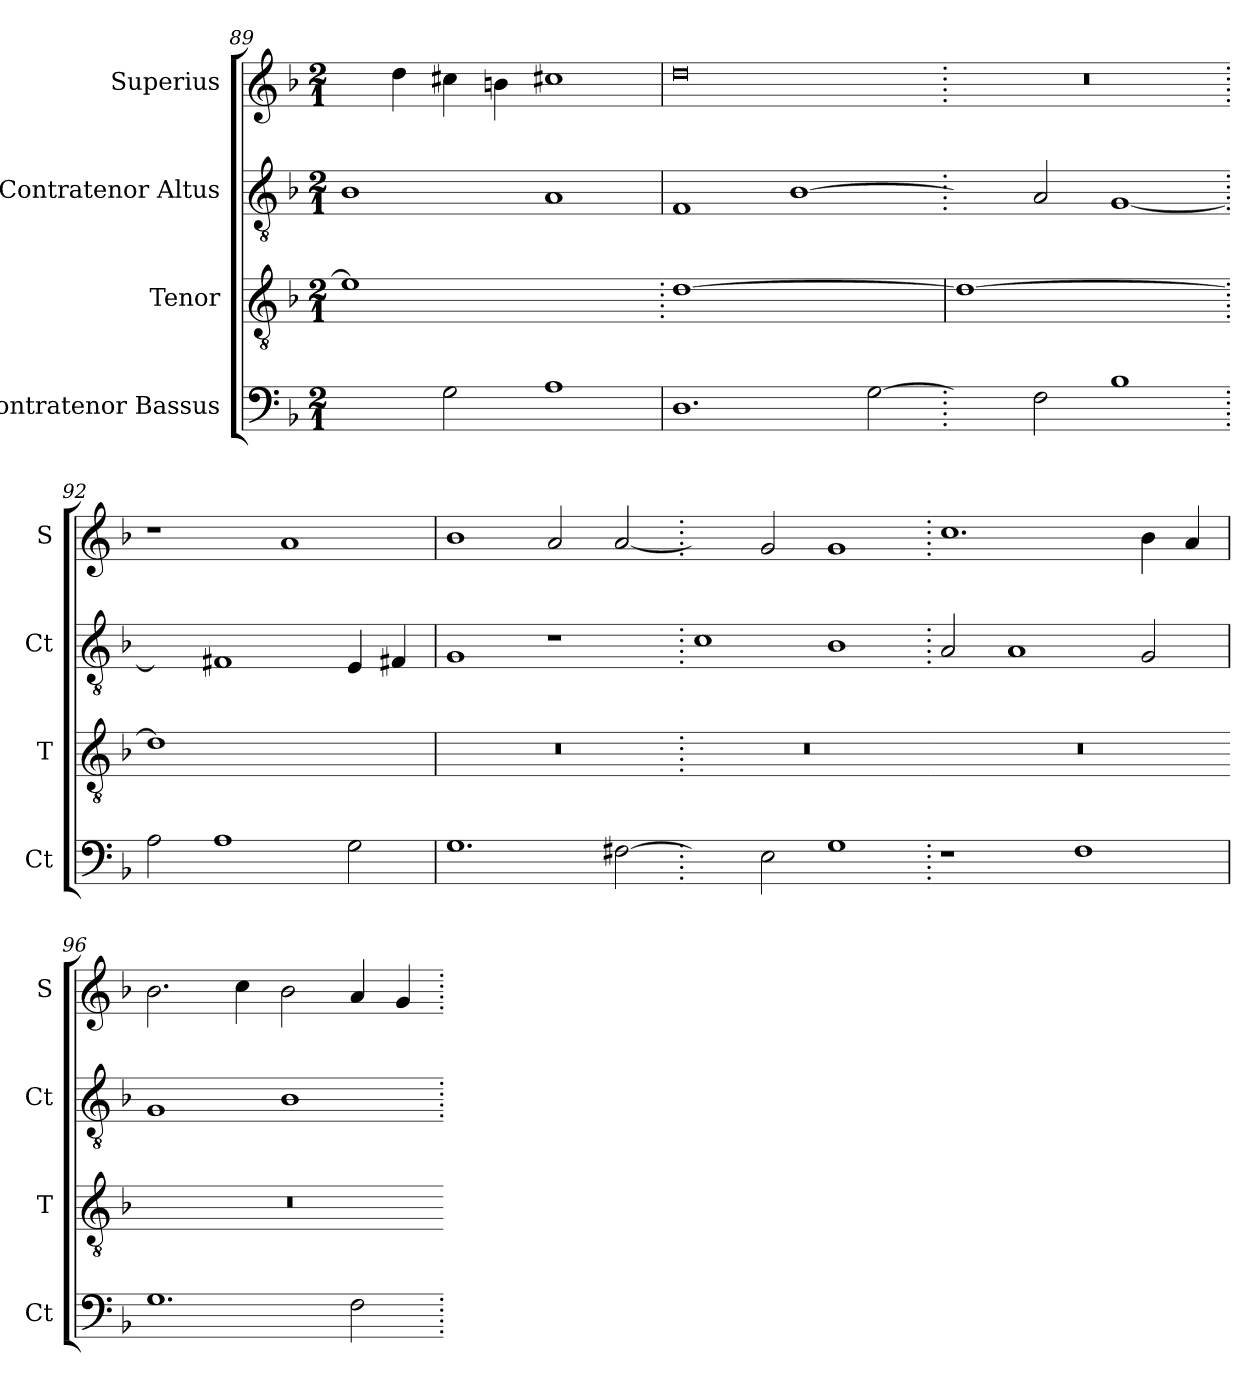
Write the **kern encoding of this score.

**kern	**kern	**kern	**kern
*part4	*part3	*part2	*part1
*staff4	*staff3	*staff2	*staff1
*I"Contratenor Bassus	*I"Tenor	*I"Contratenor Altus	*I"Superius
*I'Ct	*I'T	*I'Ct	*I'S
*clefF4	*clefGv2	*clefGv2	*clefG2
*k[b-]	*k[b-]	*k[b-]	*k[b-]
*M2/1	*M2/1	*M2/1	*M2/1
=89	=89	=89	=89
!	!LO:N:vis=1	!	!
2A\yy]	0e]	1B-	4ee\yy]
.	.	.	4dd\
2G\	.	.	4cc#X\
.	.	.	4bn\
1A	.	1A	1cc#X
=90	=90.	=90	=90
!	!LO:N:vis=1	!	!
1.D	[0d	1F	0dd
.	.	[1B-	.
[2G\	.	.	.
=91.	=91	=91.	=91.
!	!LO:N:vis=1	!	!
2G\yy]	0d_	2B-\yy]	0r
2F\	.	2A/	.
1B-	.	[1G	.
=92.	=92.	=92.	=92.
!	!LO:N:vis=1	!	!
2A\	0d]	2G/yy]	1r
1A	.	1F#X	.
.	.	.	1a
2G\	.	4E/	.
.	.	4F#X/	.
=93	=93	=93	=93
!	!LO:N:vis=1	!	!
1.G	0r	1G	1b-
.	.	1r	2a/
[2F#X\	.	.	[2a/
=94.	=94.	=94.	=94.
!	!LO:N:vis=1	!	!
2F#\yy]	0r	1c	2a/yy]
2E\	.	.	2g/
1G	.	1B-	1g
=95.	=95	=95.	=95.
!	!LO:N:vis=1	!	!
1r	0r	2A/	1.cc
.	.	1A	.
1F	.	.	.
.	.	2G/	4b-\
.	.	.	4a/
=96	=96.	=96	=96
!	!LO:N:vis=1	!	!
1.G	0r	1G	2.b-\
.	.	.	4cc\
.	.	1B-	2b-\
2F\	.	.	4a/
.	.	.	4g/
=.	=	=.	=.
*-	*-	*-	*-
